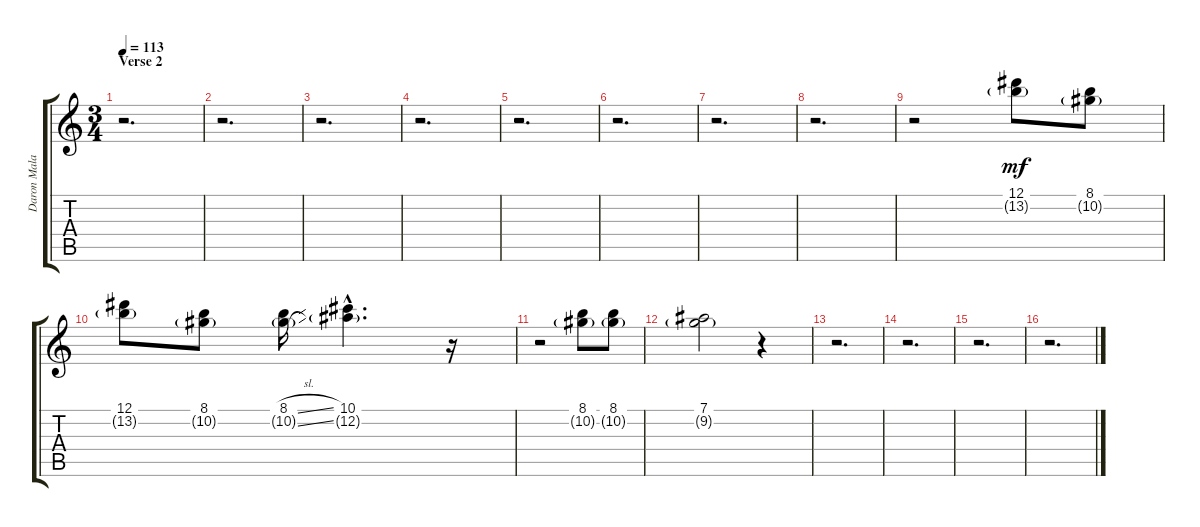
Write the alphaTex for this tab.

\track ("Daron Malakian II" "Daron Mala") {instrument electricguitarclean}
\staff {score tabs}
\tuning (Eb4 Bb3 Gb3 Db3 Ab2 Eb2) {hide}
\ts (3 4)
\section ("" "Verse 2")
\tempo 113
\clef g2
\ks c
r.2{d dy mf} |
r.2{d} |
r.2{d} |
r.2{d} |
r.2{d} |
r.2{d} |
r.2{d} |
r.2{d} |
r.2 (12.1 13.2{g}).8 (8.1 10.2{g}).8 |
(12.1 13.2{g}).8 (8.1 10.2{g}).8 (8.1{sl} 10.2{sl g}).16 (10.1{hac} 12.2{g hac}).4{d} r.16 |
r.2 (8.1 10.2{g}).8 (8.1 10.2{g}).8 |
(7.1 9.2{g}).2 r.4 |
r.2{d} |
r.2{d} |
r.2{d} |
r.2{d}
